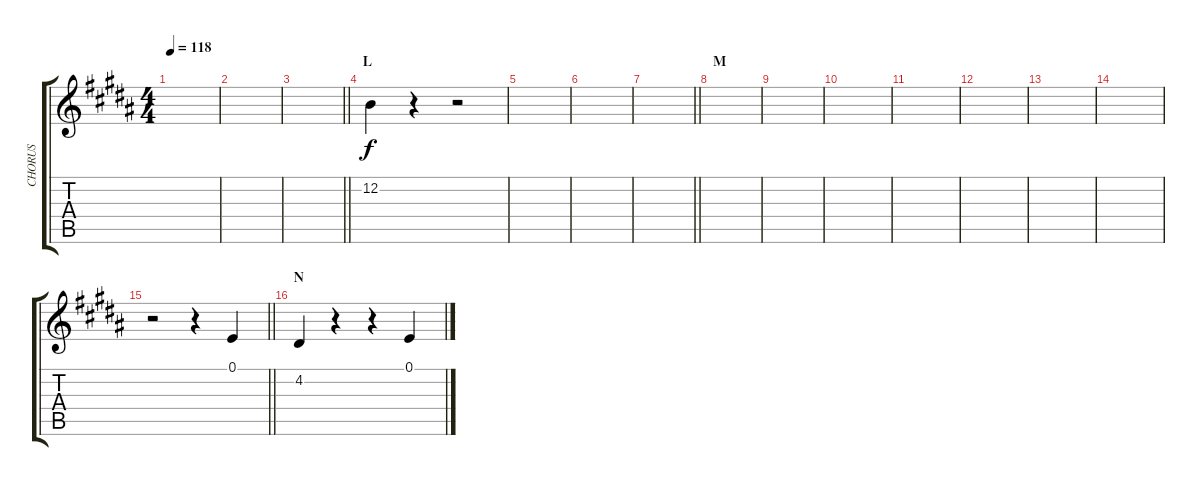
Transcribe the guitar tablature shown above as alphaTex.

\track ("CHORUS" "CHORUS") {instrument oboe}
\staff {score tabs}
\tuning (E4 B3 G3 D3 A2 E2) {hide}
\ts (4 4)
\tempo 118
\clef g2
\ks b
|
|
\barLineRight lightlight
|
\section ("" "L")
12.2.4 r.4 r.2 |
|
|
\barLineRight lightlight
|
\section ("" "M")
|
|
|
|
|
|
|
\barLineRight lightlight
r.2 r.4 0.1.4 |
\section ("" "N")
4.2.4 r.4 r.4 0.1.4
